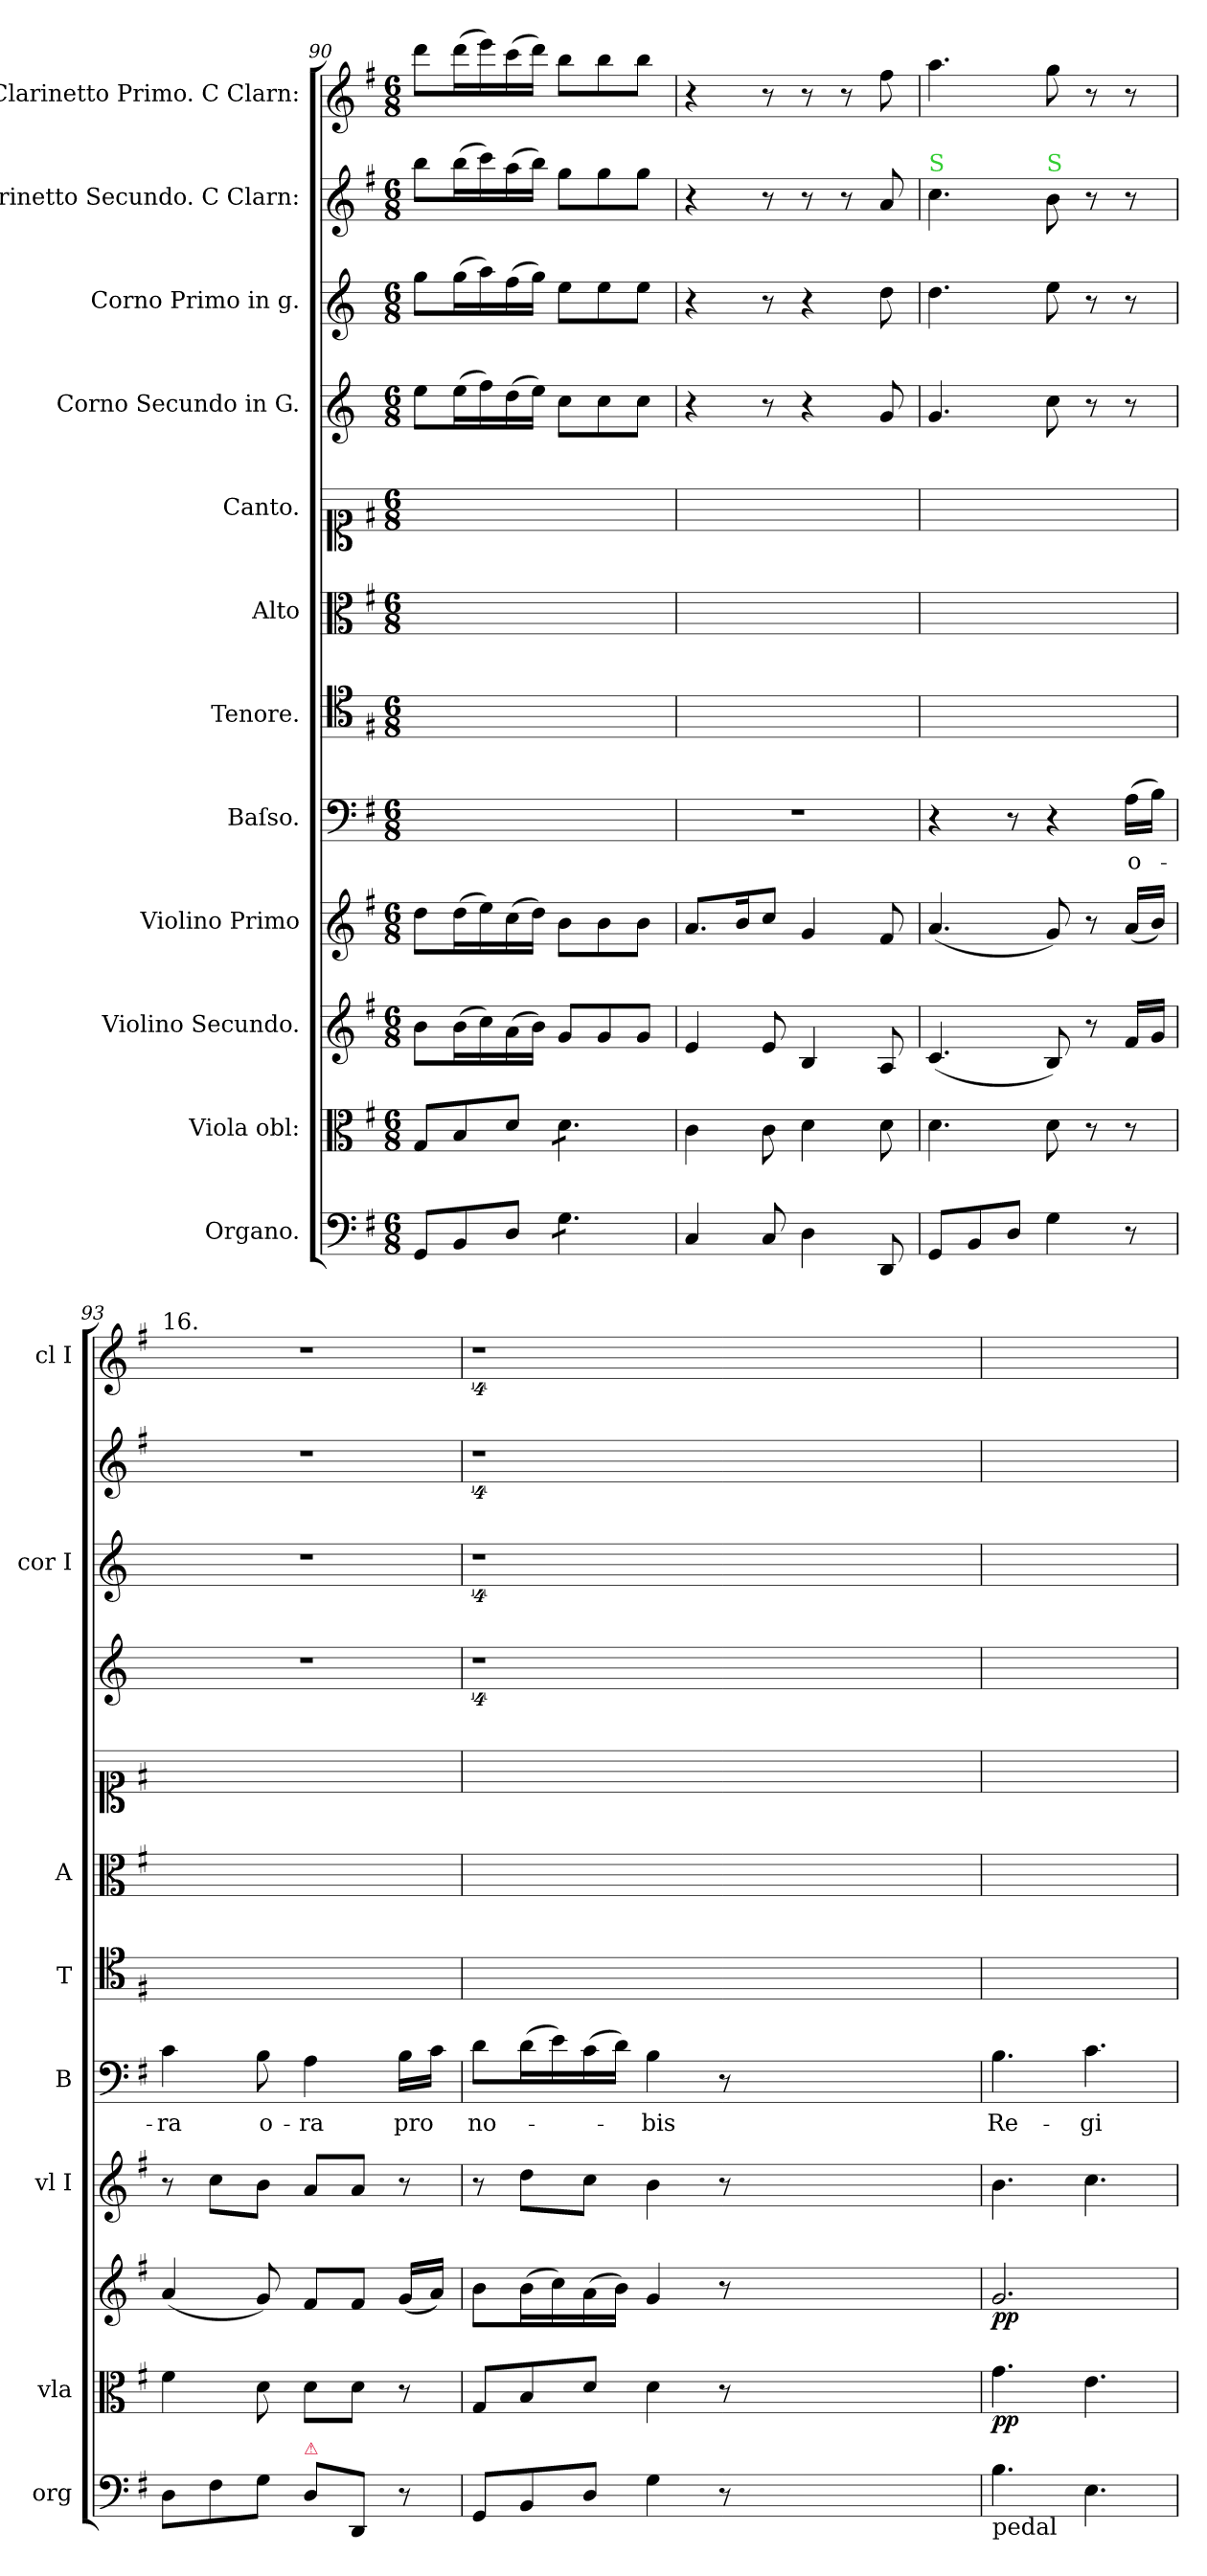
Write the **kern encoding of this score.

**kern	**dynam	**kern	**dynam	**kern	**dynam	**kern	**dynam	**kern	**text	**dynam	**kern	**kern	**kern	**kern	**kern	**kern	**kern
*part12	*part12	*part11	*part11	*part10	*part10	*part9	*part9	*part8	*part8	*part8	*part7	*part6	*part5	*part4	*part3	*part2	*part1
*staff12	*staff12	*staff11	*staff11	*staff10	*staff10	*staff9	*staff9	*staff8	*staff8	*staff8	*staff7	*staff6	*staff5	*staff4	*staff3	*staff2	*staff1
*I"Organo.	*	*I"Viola obl:	*	*I"Violino Secundo.	*	*I"Violino Primo	*	*I"Baſso.	*	*	*I"Tenore.	*I"Alto	*I"Canto.	*I"Corno Secundo in G.	*I"Corno Primo in g.	*I"Clarinetto Secundo. C Clarn:	*I"Clarinetto Primo. C Clarn:
*I'org	*	*I'vla	*	*	*	*I'vl I	*	*I'B	*	*	*I'T	*I'A	*	*	*I'cor I	*	*I'cl I
*clefF4	*	*clefC3	*	*clefG2	*	*clefG2	*	*clefF4	*	*	*clefC4	*clefC3	*clefC1	*clefG2	*clefG2	*clefG2	*clefG2
*	*	*	*	*	*	*	*	*	*	*	*	*	*	*ITrd3c5	*ITrd3c5	*	*
*k[f#]	*	*k[f#]	*	*k[f#]	*	*k[f#]	*	*k[f#]	*	*	*k[f#]	*k[f#]	*k[f#]	*k[f#]	*k[f#]	*k[f#]	*k[f#]
*G:	*	*G:	*	*G:	*	*G:	*	*G:	*	*	*G:	*G:	*G:	*G:	*G:	*G:	*G:
*M6/8	*	*M6/8	*	*M6/8	*	*M6/8	*	*M6/8	*	*	*M6/8	*M6/8	*M6/8	*M6/8	*M6/8	*M6/8	*M6/8
=90	=90	=90	=90	=90	=90	=90	=90	=90	=90	=90	=90	=90	=90	=90	=90	=90	=90
8GG/L	.	8G/L	.	8b\L	.	8dd\L	.	2.ryy	.	.	2.ryy	2.ryy	2.ryy	8b\L	8dd\L	8bb\L	8ddd\L
8BB/	.	8B/	.	(16b\L	.	(16dd\L	.	.	.	.	.	.	.	(16b\L	(16dd\L	(16bb\L	(16ddd\L
.	.	.	.	16cc\)	.	16ee\)	.	.	.	.	.	.	.	16cc\)	16ee\)	16ccc\)	16eee\)
8D/J	.	8d/J	.	(16a\	.	(16cc\	.	.	.	.	.	.	.	(16a\	(16cc\	(16aa\	(16ccc\
.	.	.	.	16b\JJ)	.	16dd\JJ)	.	.	.	.	.	.	.	16b\JJ)	16dd\JJ)	16bb\JJ)	16ddd\JJ)
*tremolo	*	*	*	*	*	*	*	*	*	*	*	*	*	*	*	*	*
*	*	*tremolo	*	*	*	*	*	*	*	*	*	*	*	*	*	*	*
8G\L	.	8d\L	.	8gL	.	8b\L	.	.	.	.	.	.	.	8gL	8bL	8ggL	8bbL
8G\	.	8d\	.	8g	.	8b\	.	.	.	.	.	.	.	8g	8b	8gg	8bb
8G\J	.	8d\J	.	8gJ	.	8b\J	.	.	.	.	.	.	.	8gJ	8bJ	8ggJ	8bbJ
*	*	*Xtremolo	*	*	*	*	*	*	*	*	*	*	*	*	*	*	*
*Xtremolo	*	*	*	*	*	*	*	*	*	*	*	*	*	*	*	*	*
=91	=91	=91	=91	=91	=91	=91	=91	=91	=91	=91	=91	=91	=91	=91	=91	=91	=91
4C/	.	4c\	.	4e/	.	8.a/L	.	2.r	.	.	2.ryy	2.ryy	2.ryy	4r	4r	4r	4r
.	.	.	.	.	.	16b/K	.	.	.	.	.	.	.	.	.	.	.
8C/	.	8c\	.	8e/	.	8cc/J	.	.	.	.	.	.	.	8r	8r	8r	8r
4D\	.	4d\	.	4B/	.	4g/	.	.	.	.	.	.	.	4r	4r	8r	8r
.	.	.	.	.	.	.	.	.	.	.	.	.	.	.	.	8r	8r
8DD/	.	8d\	.	8A/	.	8f#/	.	.	.	.	.	.	.	8d/	8a\	8a/	8ff#\
=92	=92	=92	=92	=92	=92	=92	=92	=92	=92	=92	=92	=92	=92	=92	=92	=92	=92
!	!	!	!	!	!	!	!	!	!	!	!	!	!	!	!	!LO:TX:a:color=limegreen:t=S	!
8GG/L	.	4.d\	.	(4.c/	.	(4.a/	.	4r	.	.	2.ryy	2.ryy	2.ryy	4.d/	4.a\	4.cc	4.aa\
8BB/	.	.	.	.	.	.	.	.	.	.	.	.	.	.	.	.	.
8D/J	.	.	.	.	.	.	.	8r	.	.	.	.	.	.	.	.	.
!	!	!	!	!	!	!	!	!	!	!	!	!	!	!	!	!LO:TX:a:color=limegreen:t=S	!
4G\	.	8d\	.	8B/)	.	8g/)	.	4r	.	.	.	.	.	8g\	8b\	8b	8gg\
.	.	8r	.	8r	.	8r	.	.	.	.	.	.	.	8r	8r	8r	8r
!	!	!	!	!	!LO:DY:a	!	!LO:DY:b	!	!	!	!	!	!	!	!	!	!
8r	.	8r	.	16f#/LL	piano	(16a/LL	pia	(16A\LL	o-	.	.	.	.	8r	8r	8r	8r
.	.	.	.	16g/JJ	.	16b/JJ)	.	16B\JJ)	.	.	.	.	.	.	.	.	.
=93	=93	=93	=93	=93	=93	=93	=93	=93	=93	=93	=93	=93	=93	=93	=93	=93	=93
!	!	!	!	!	!	!	!	!	!	!	!	!	!	!	!	!	!LO:TX:a:t=16.
!	!LO:DY:b	!	!	!	!	!	!	!	!	!	!	!	!	!	!	!	!
8D\L	pia	4f#\	.	(4a	.	8r	.	4c\	-ra	.	2.ryy	2.ryy	2.ryy	2.r	2.r	2.r	2.r
8F#\	.	.	.	.	.	8cc\L	.	.	.	.	.	.	.	.	.	.	.
!	!	!	!	!	!	!	!	!	!LO:LY:i	!	!	!	!	!	!	!	!
8G\J	.	8d	.	8g)	.	8b\J	.	8B\	o-	.	.	.	.	.	.	.	.
!LO:TX:a:color=crimson:t=⚠	!	!	!	!	!	!	!	!	!	!	!	!	!	!	!	!	!
!	!	!	!	!	!	!	!	!	!LO:LY:i	!	!	!	!	!	!	!	!
8D\L	.	8dL	.	8f#/L	.	8a/L	.	4A\	-ra	.	.	.	.	.	.	.	.
8DD/J	.	8dJ	.	8f#/J	.	8a/J	.	.	.	.	.	.	.	.	.	.	.
8r	.	8r	.	(16g/LL	.	8r	.	16B\LL	pro	.	.	.	.	.	.	.	.
.	.	.	.	16a/JJ)	.	.	.	16c\JJ	.	.	.	.	.	.	.	.	.
=94	=94	=94	=94	=94	=94	=94	=94	=94	=94	=94	=94	=94	=94	=94	=94	=94	=94
8GG/L	.	8G/L	.	8b\L	.	8r	.	8d\L	no-	.	2.ryy	2.ryy	2.ryy	4%9r	4%9r	4%9r	4%9r
8BB/	.	8B/	.	(16b\L	.	8dd\L	.	(16d\L	.	.	.	.	.	.	.	.	.
.	.	.	.	16cc\)	.	.	.	16e\)	.	.	.	.	.	.	.	.	.
8D/J	.	8d/J	.	(16a\	.	8cc\J	.	(16c\	.	.	.	.	.	.	.	.	.
.	.	.	.	16b\JJ)	.	.	.	16d\JJ)	.	.	.	.	.	.	.	.	.
4G\	.	4d\	.	4g/	.	4b\	.	4B\	-bis	.	.	.	.	.	.	.	.
8r	.	8r	.	8r	.	8r	.	8r	.	.	.	.	.	.	.	.	.
1.ryy	.	1.ryy	.	1.ryy	.	1.ryy	.	1.ryy	.	.	1.ryy	1.ryy	1.ryy	.	.	.	.
=95	=95	=95	=95	=95	=95	=95	=95	=95	=95	=95	=95	=95	=95	=95	=95	=95	=95
!LO:TX:b:t=pedal	!	!	!	!	!	!	!	!	!	!	!	!	!	!	!	!	!
!	!	!	!LO:DY:b	!	!	!	!LO:DY:b	!	!	!LO:DY:a	!	!	!	!	!	!	!
4.B\	.	4.g\	pp	2.g/	pp	4.b\	ppsme	4.B\	Re-	piano	2.ryy	2.ryy	2.ryy	2.ryy	2.ryy	2.ryy	2.ryy
4.E\	.	4.e\	.	.	.	4.cc\	.	4.c\	-gi-	.	.	.	.	.	.	.	.
=	=	=	=	=	=	=	=	=	=	=	=	=	=	=	=	=	=
*-	*-	*-	*-	*-	*-	*-	*-	*-	*-	*-	*-	*-	*-	*-	*-	*-	*-
